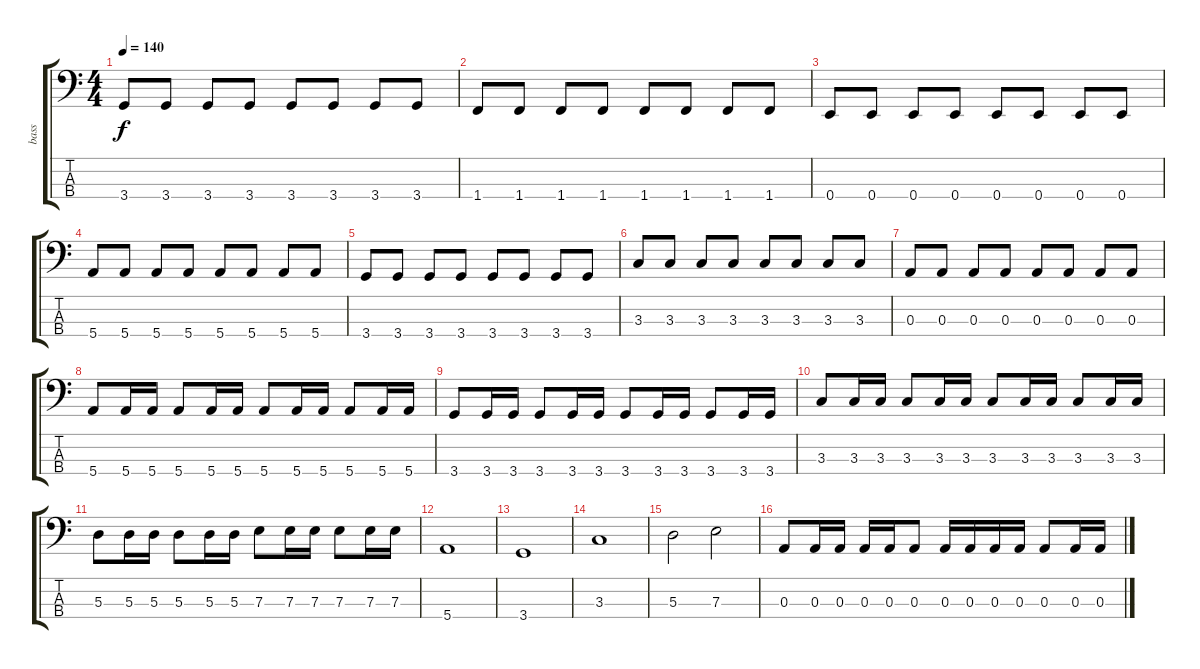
\track ("bass" "bass") {instrument electricbasspick}
\staff {score tabs}
\tuning (G2 D2 A1 E1) {hide}
\ts (4 4)
\tempo 140
\clef f4
\ks c
3.4.8{dy f} 3.4.8 3.4.8 3.4.8 3.4.8 3.4.8 3.4.8 3.4.8 |
1.4.8 1.4.8 1.4.8 1.4.8 1.4.8 1.4.8 1.4.8 1.4.8 |
0.4.8 0.4.8 0.4.8 0.4.8 0.4.8 0.4.8 0.4.8 0.4.8 |
5.4.8 5.4.8 5.4.8 5.4.8 5.4.8 5.4.8 5.4.8 5.4.8 |
3.4.8 3.4.8 3.4.8 3.4.8 3.4.8 3.4.8 3.4.8 3.4.8 |
3.3.8 3.3.8 3.3.8 3.3.8 3.3.8 3.3.8 3.3.8 3.3.8 |
0.3.8 0.3.8 0.3.8 0.3.8 0.3.8 0.3.8 0.3.8 0.3.8 |
5.4.8 5.4.16 5.4.16 5.4.8 5.4.16 5.4.16 5.4.8 5.4.16 5.4.16 5.4.8 5.4.16 5.4.16 |
3.4.8 3.4.16 3.4.16 3.4.8 3.4.16 3.4.16 3.4.8 3.4.16 3.4.16 3.4.8 3.4.16 3.4.16 |
3.3.8 3.3.16 3.3.16 3.3.8 3.3.16 3.3.16 3.3.8 3.3.16 3.3.16 3.3.8 3.3.16 3.3.16 |
5.3.8 5.3.16 5.3.16 5.3.8 5.3.16 5.3.16 7.3.8 7.3.16 7.3.16 7.3.8 7.3.16 7.3.16 |
5.4.1 |
3.4.1 |
3.3.1 |
5.3.2 7.3.2 |
0.3.8 0.3.16 0.3.16 0.3.16 0.3.16 0.3.8 0.3.16 0.3.16 0.3.16 0.3.16 0.3.8 0.3.16 0.3.16
